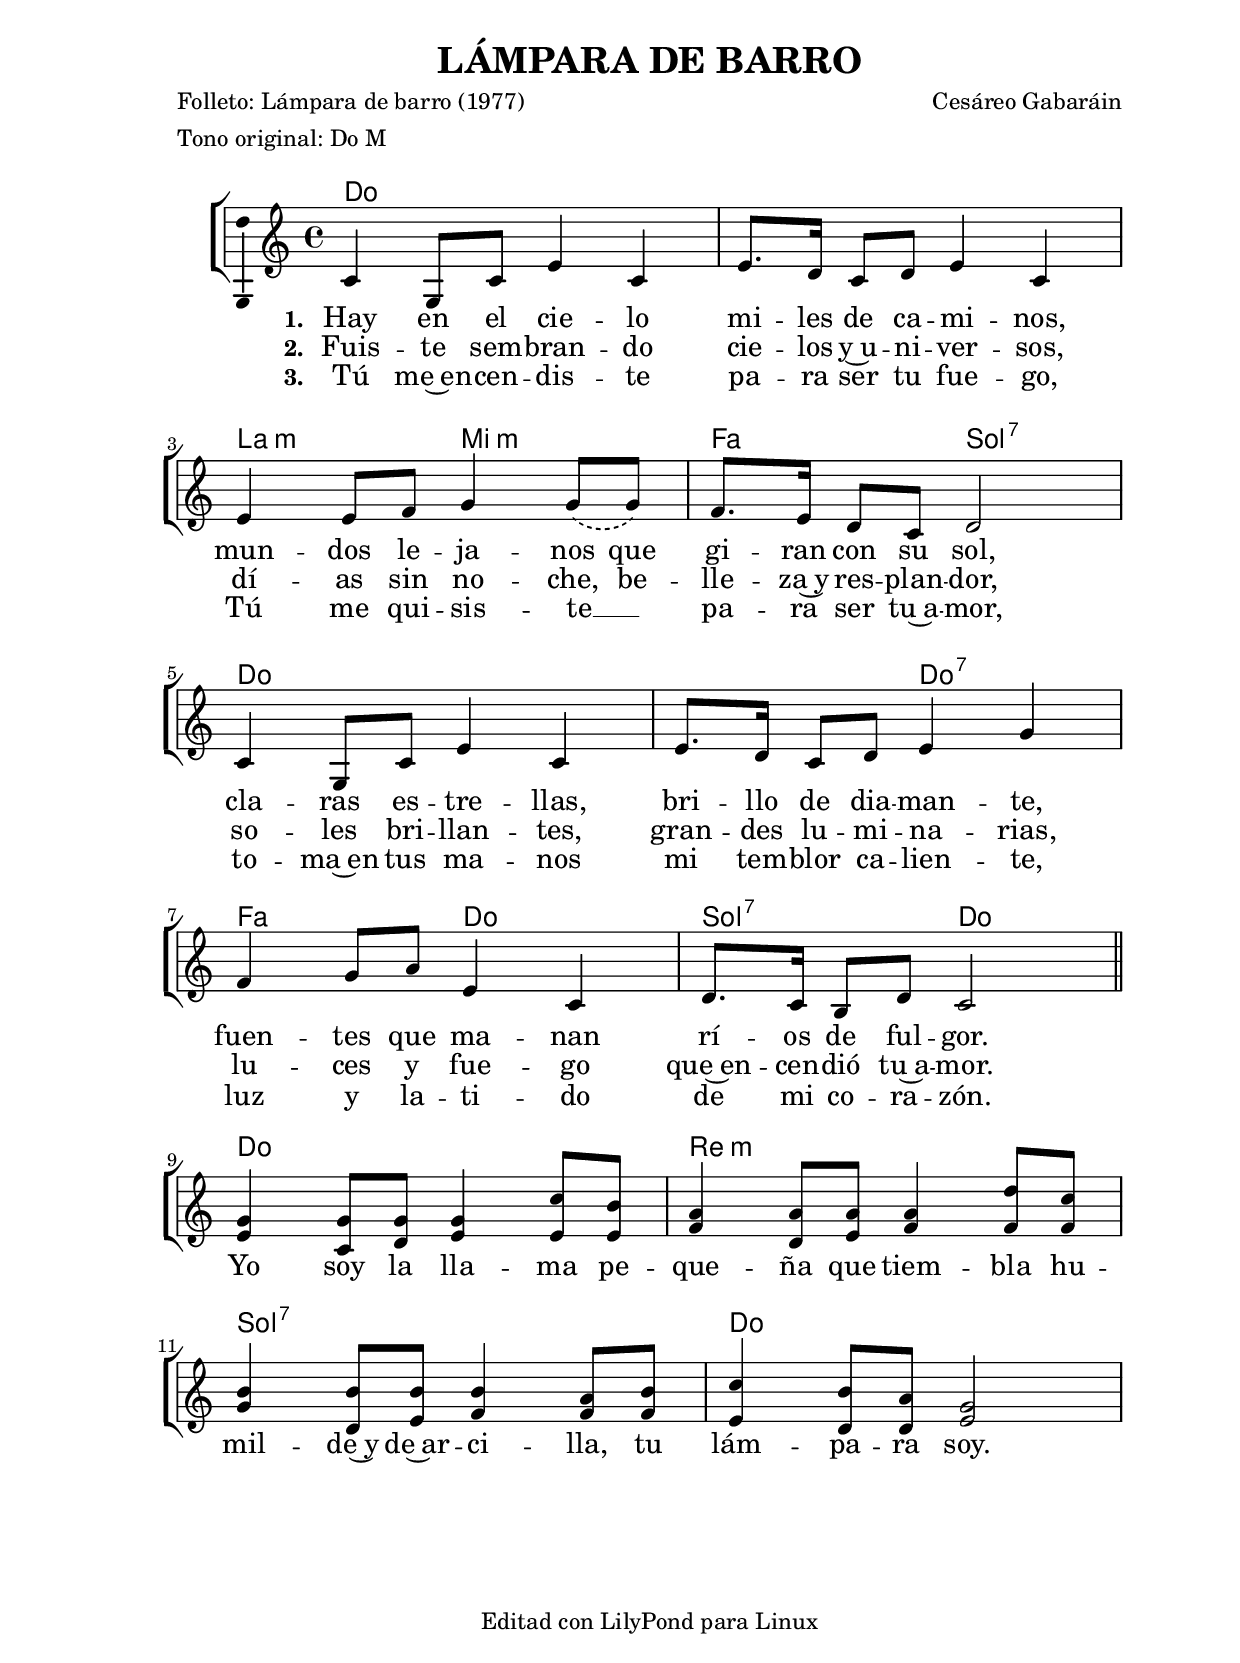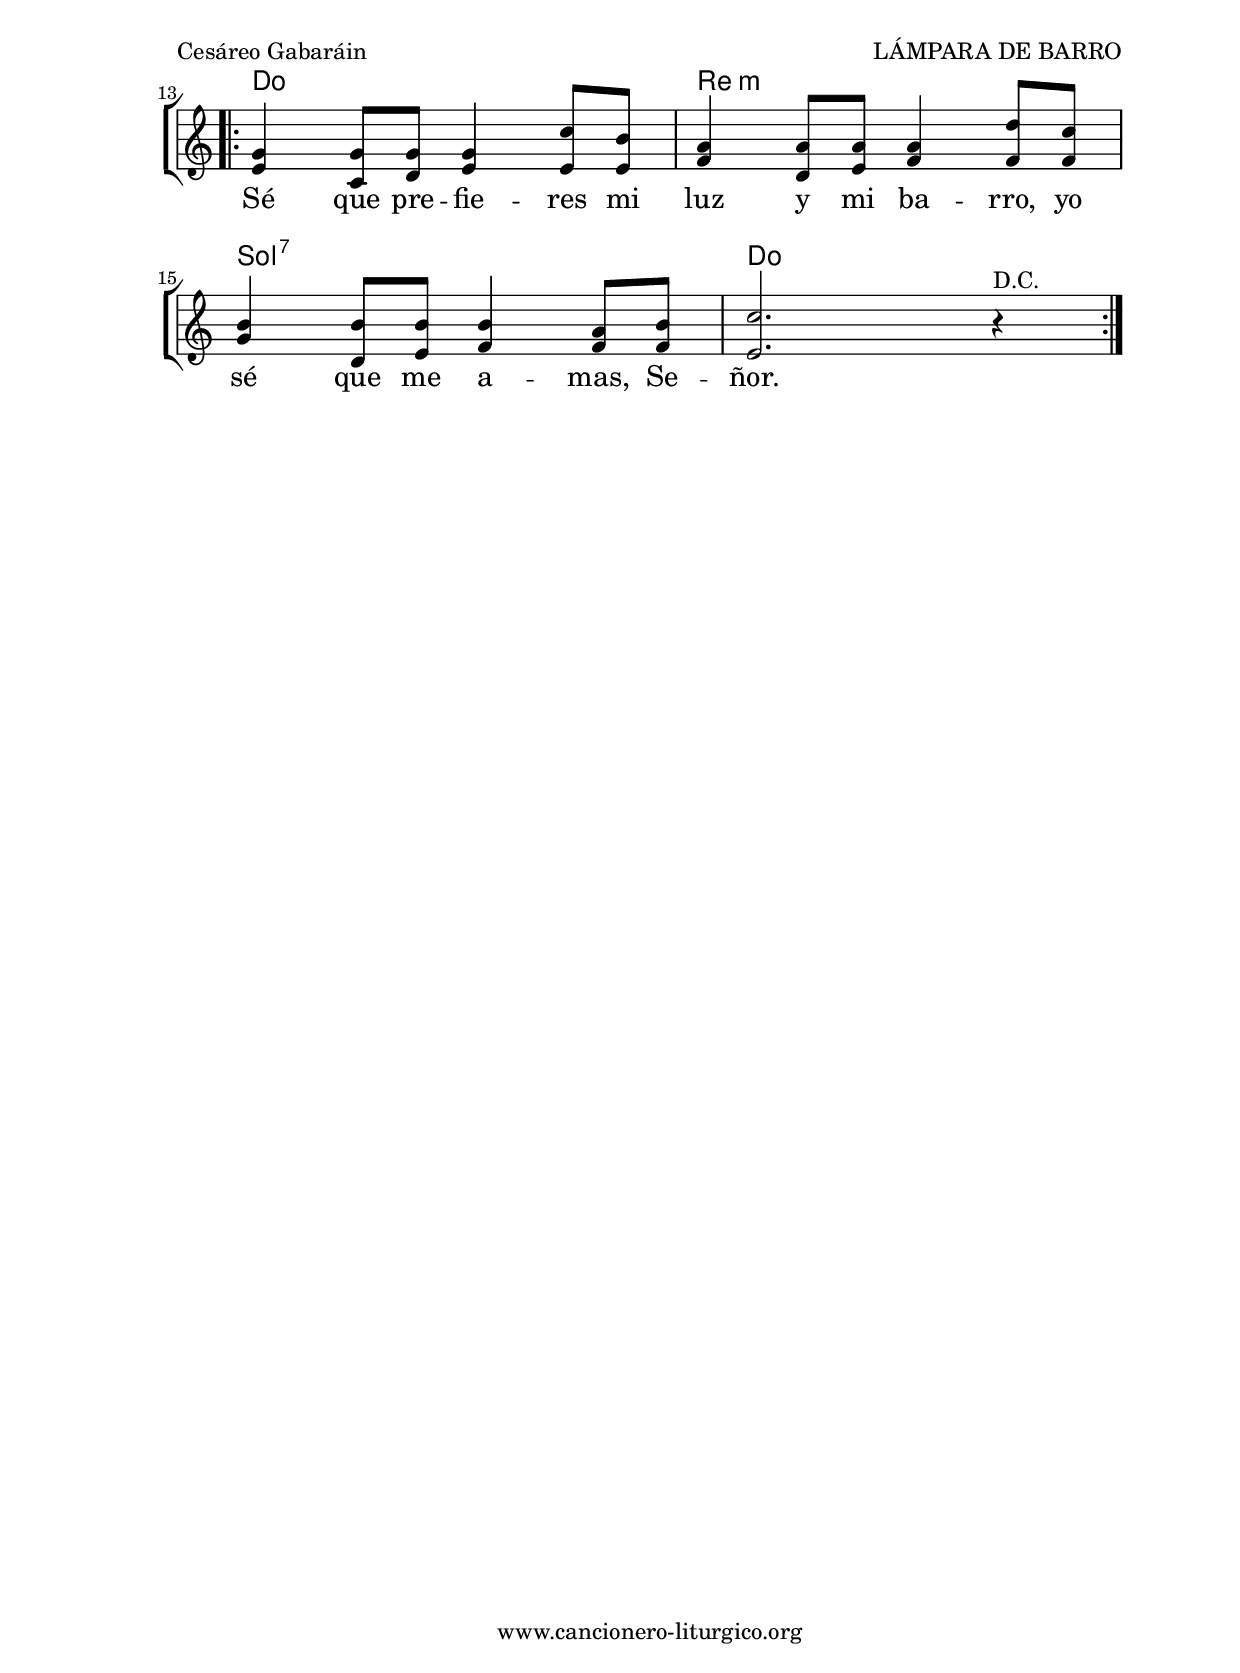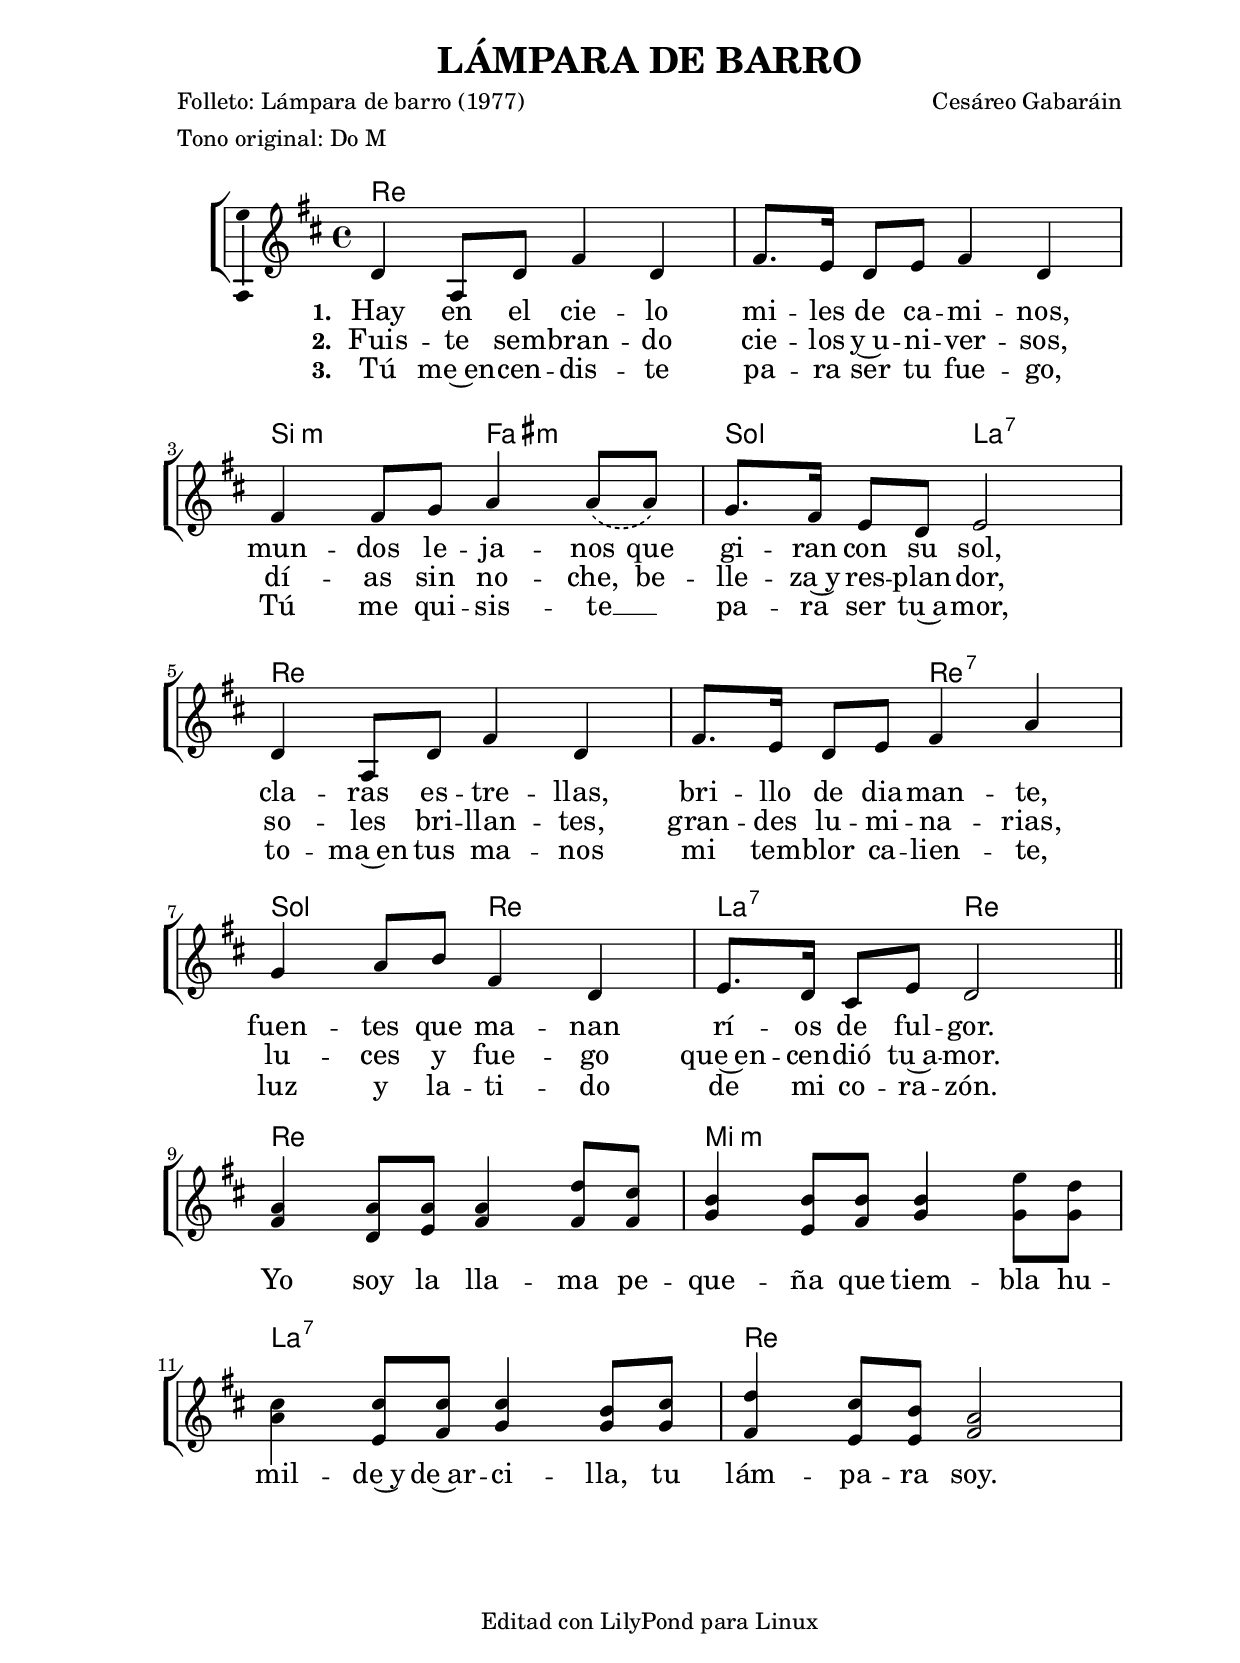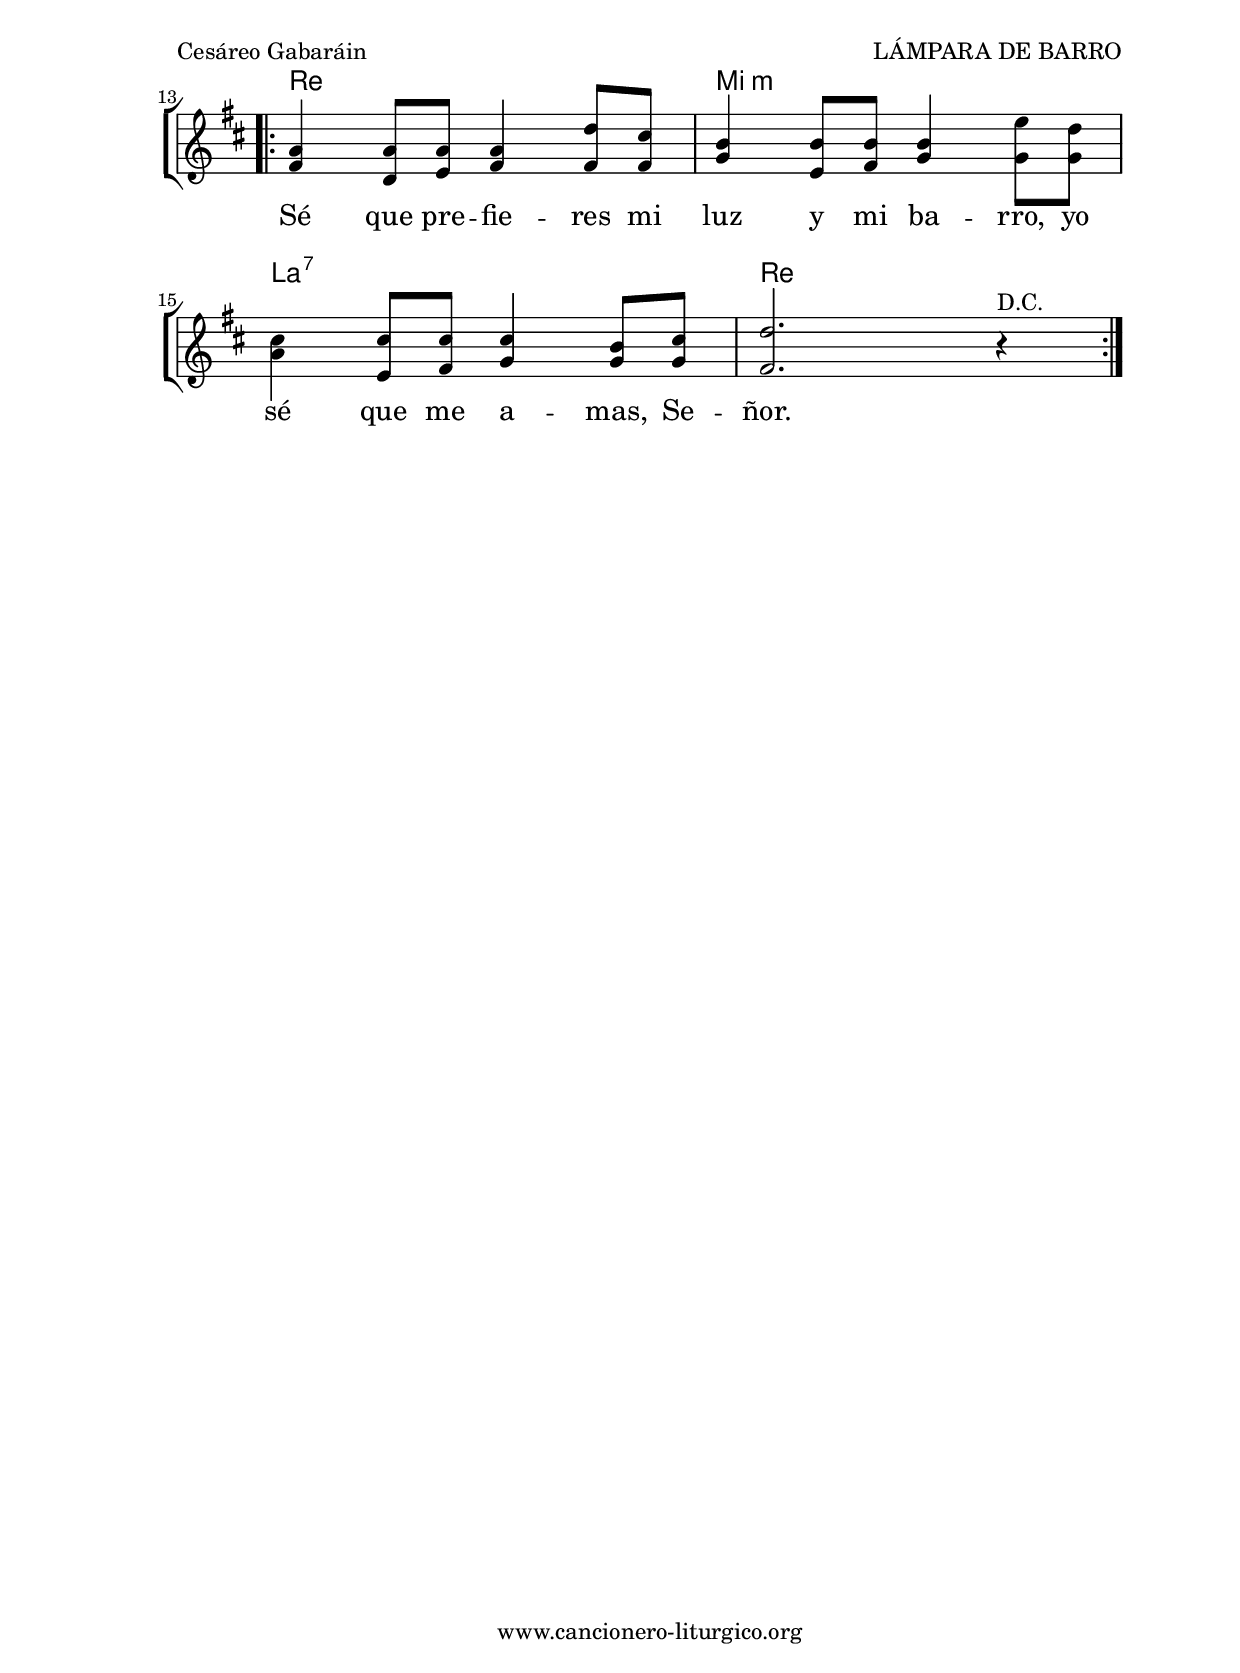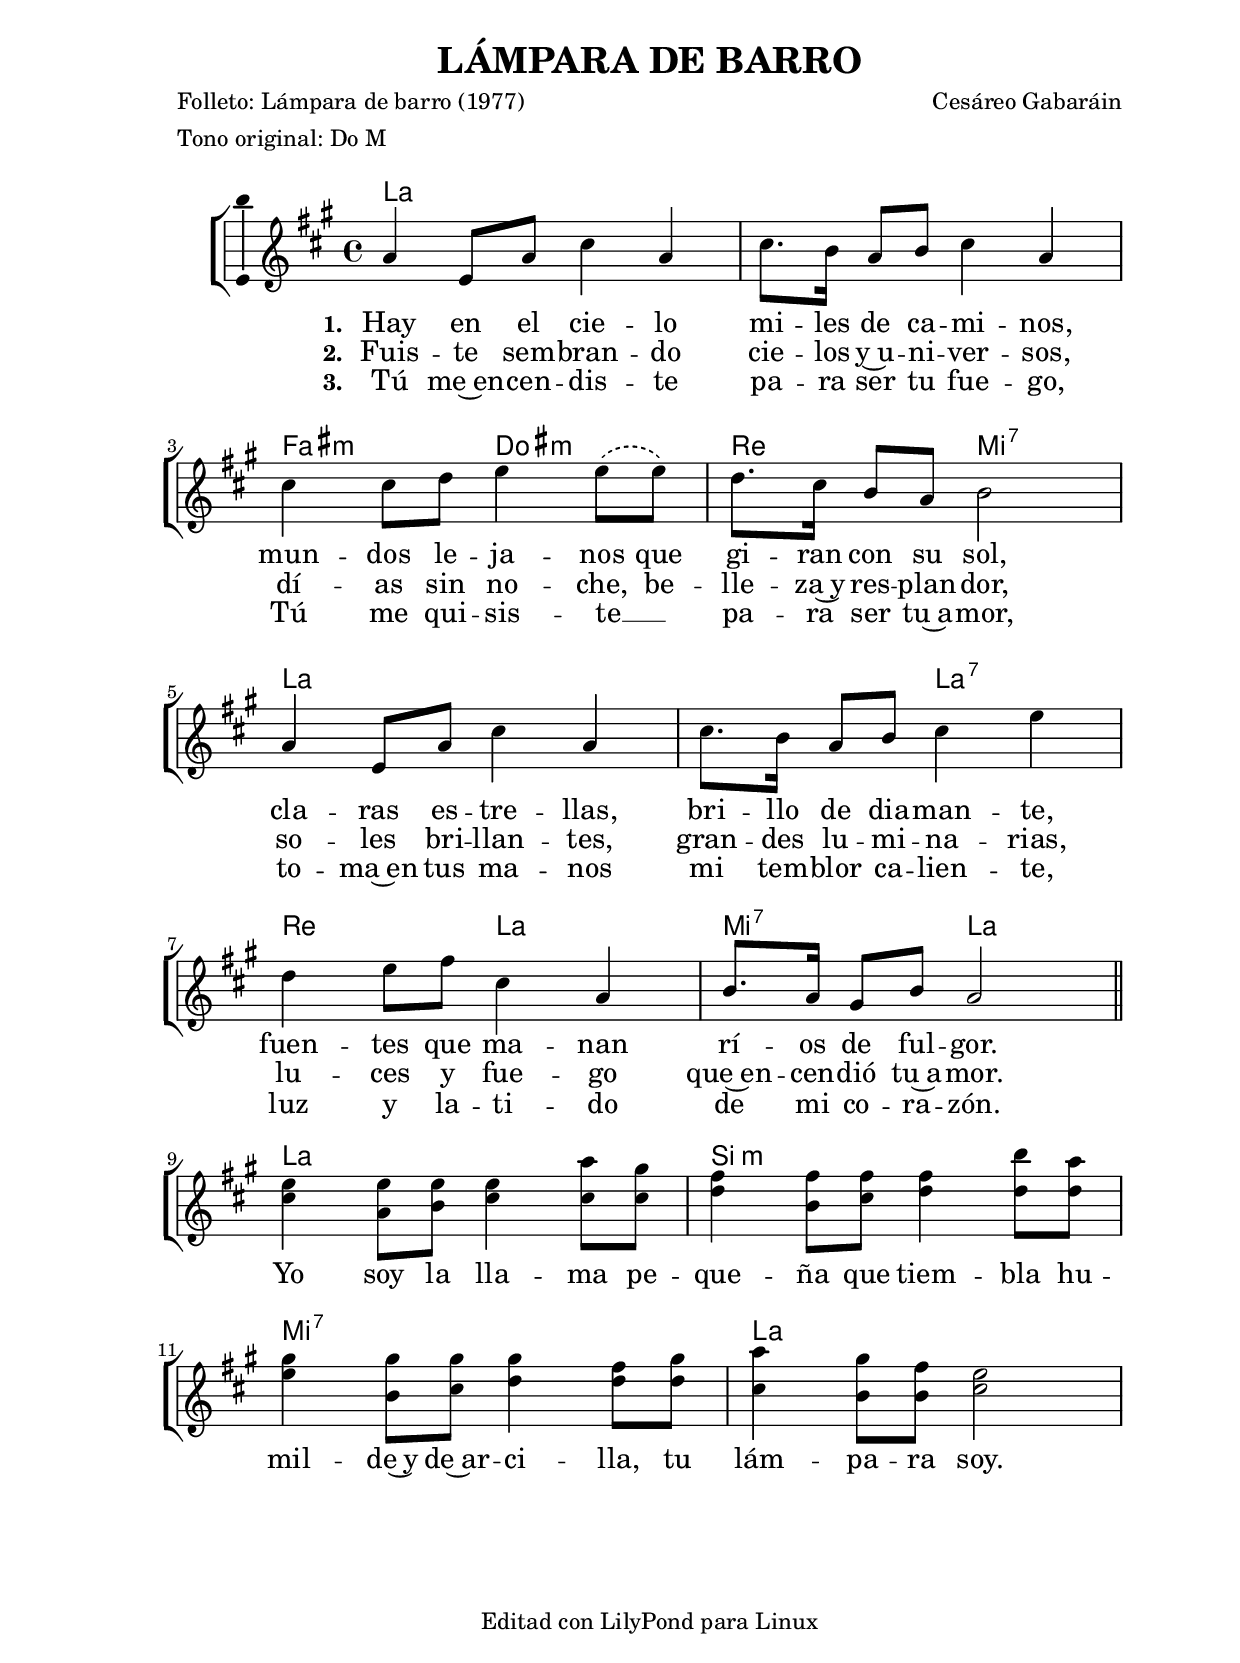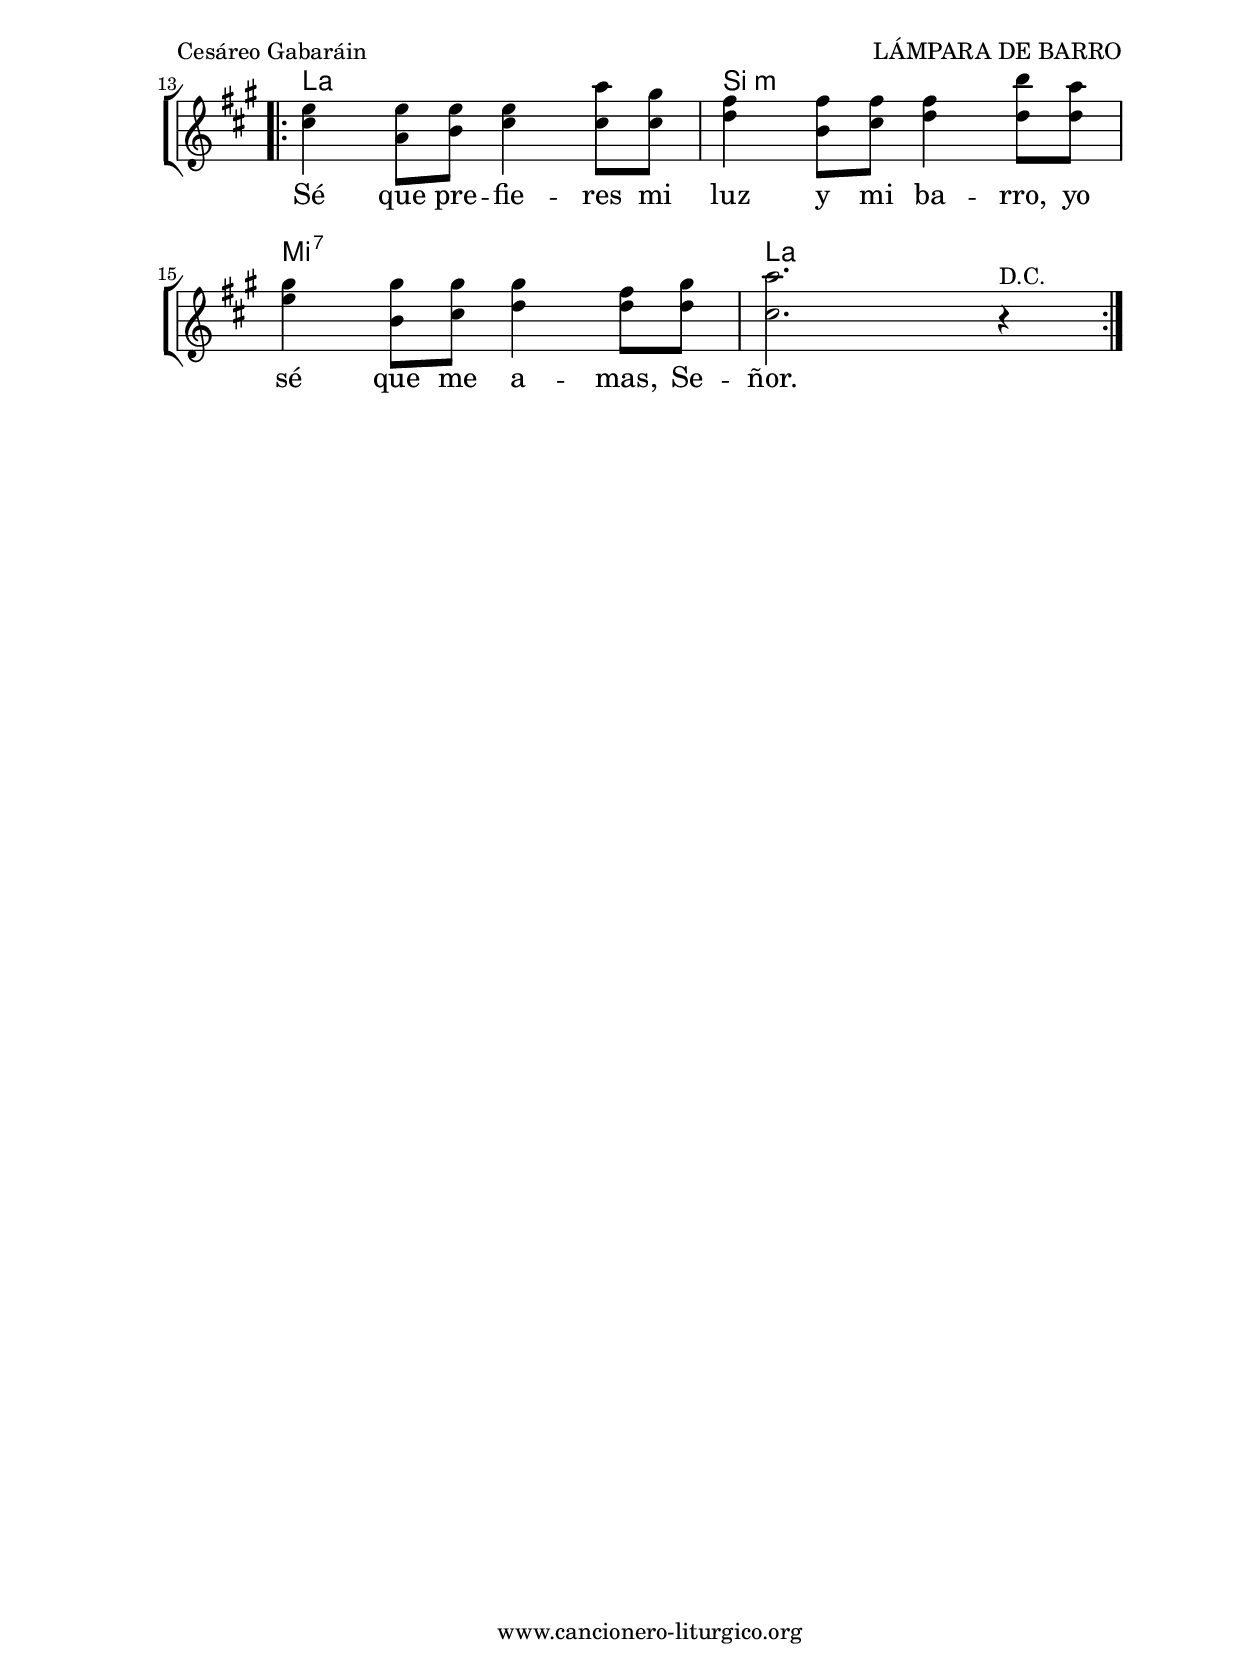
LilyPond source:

%
%para convertir .midi en .wav:
%timidity filename.midi -Ow -o finename.wav
%
%
%Para convertir de .wav a .mp3:
%lame -h -m j filename.wav
%
%
%para escuchar el midi:
%timidity nombrefichero.midi
%


%versión de lilypond para la que se ha escrito esta partitura:
\version "2.16.0"

	%Tamaño papel
	#(set-default-paper-size "a4")
	%Tamaño partitura
	#(set-global-staff-size 20)
	%No responde al pulsar sobre una nota
	#(ly:set-option 'point-and-click #f)

%parámetros del encabezamiento:
\header {
	title = "LÁMPARA DE BARRO"
	subtitle = ""
	composer = "Cesáreo Gabaráin"
	poet = "Folleto: Lámpara de barro (1977)"
	meter = "Tono original: Do M"
	arranger = ""
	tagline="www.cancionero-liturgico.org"
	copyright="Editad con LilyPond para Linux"
	}

%parámetros asociados al papel:
\paper  {
	oddHeaderMarkup = \markup {\fill-line { \on-the-fly #not-first-page \fromproperty #'header:title \on-the-fly #not-first-page \fromproperty #'header:composer }}
	evenHeaderMarkup = \markup {\fill-line { \fromproperty #'header:composer \fromproperty #'header:title }}
	#(set-paper-size "a4")
	print-page-number = ##f
	first-page-number = 1
	print-first-page-number = ##f
%	head-separation = 3.0 \cm
	top-margin = 2.0 \cm
	bottom-margin = 0.5\cm
%%%	bottom-margin = -0.0\cm
	left-margin = 3.0 \cm
	line-width = 16.0 \cm 
	indent = 8\mm
	interscoreline = 2.\mm
	between-system-space = 15\mm
%	para que las partituras no llenen la hoja:
	ragged-bottom = ##t
%	idem para la última hoja:
	ragged-last-bottom = ##f
%	para que las partituras llenen el ancho del papel:
	ragged-last = ##f
	after-title-space = 2.5 \cm
%page-count=1
%system-count=8

	%Flexible Vertical Spacing
%	markup-markup-spacing =
%	#'((basic-distance . 15) (minimum-distance . 15) (padding . 3))
	markup-system-spacing =
	#'((basic-distance . 15) (minimum-distance . 15) (padding . 3))
	system-system-spacing =
	#'((basic-distance . 15) (minimum-distance . 15) (padding . 3))
	score-system-spacing =
	#'((basic-distance . 15) (minimum-distance . 15) (padding . 5))
%	top-system-spacing = % header
%	#'((basic-distance . 8) (minimum-distance . 0) (padding . 0))
%	top-markup-spacing =
%	#'((basic-distance . 20) (minimum-distance . 20) (padding . 0))
	last-bottom-spacing = % footer
	#'((basic-distance . 5) (minimum-distance . 5) (padding . 0))
%	score-markup-spacing =
%	#'((basic-distance . 16) (minimum-distance . 13) (padding . 0))

	}


%parámetros que afectan a toda la partitura:
global =  {
	%clave de sol (G):
	\clef G
	%armadura:
%%%	\transpose c d
	\key c \major
	\tempo 4=100
	\set Score.tempoHideNote = ##t
	}


acordes = {
	\italianChords
	\chordmode {
%%%	\transpose c d
{

c2 s c s a:m e:m f g:7
c2 s c c:7 f c g:7 c

c2 s d:m s g:7 s c2 s

\repeat volta 2 {
c2 s d:m s g:7 s c2 s
}

}
	}
}

melodia =
%%%	\transpose c d
{
\relative c'{
\time 4/4

\phrasingSlurDashed

c4 g8 c e4 c
e8. d16 c8 d e4 c
e4 e8 f g4 g8 \(g\)
f8. e16 d8 c d2

\break

c4 g8 c e4 c
e8. d16 c8 d e4 g
f4 g8 a e4 c
d8. c16 b8 d c2

\bar "||"
\break

<<
{


g'4 g8 g g4 c8 b
a4 a8 a a4 d8 c
b4 b8 b b4 a8 b
c4 b8 a g2

\break

\repeat volta 2 {
g4 g8 g g4 c8 b
a4 a8 a a4 d8 c

\break

b4 b8 b b4 a8 b
c2. r4
}


}
{


e,4 c8 d e4 e8 e
f4 d8 e f4 f8 f
g4 d8 e f4 f8 f
e4 d8 d e2

\break

\repeat volta 2 {
e4 c8 d e4 e8 e
f4 d8 e f4 f8 f

\break

g4 d8 e f4 f8 f
e2. s4^"D.C."
}


}
>>

%%%\bar "|."
}
}

texto = \lyricmode {
\set stanza =#"1. " Hay en el cie -- lo mi -- les de ca -- mi -- nos,
mun -- dos le -- ja -- nos que gi -- ran con su sol,
cla -- ras es -- tre -- llas, bri -- llo de dia -- man -- te,
fuen -- tes que ma -- nan rí -- os de ful -- gor.

Yo soy la lla -- ma pe -- que -- ña que tiem -- bla
hu -- mil -- de~y de~ar -- ci -- lla, tu lám -- pa -- ra soy.
Sé que pre -- fie -- res mi luz y mi ba -- rro,
yo sé que me a -- mas, Se -- ñor.

}

textodos = \lyricmode {
\set stanza =#"2. " Fuis -- te sem -- bran -- do cie -- los y~u -- ni -- ver -- sos,
dí -- as sin no -- che, be -- lle -- za~y res -- plan -- dor,
so -- les bri -- llan -- tes, gran -- des lu -- mi -- na -- rias,
lu -- ces y fue -- go que~en -- cen -- dió tu~a -- mor.

}

textotres = \lyricmode {
\set stanza =#"3. " Tú me~en -- cen -- dis -- te pa -- ra ser tu fue -- go,
Tú me qui -- sis -- te __ _ pa -- ra ser tu~a -- mor,
to -- ma~en tus ma -- nos mi tem -- blor ca -- lien -- te,
luz y la -- ti -- do de mi co -- ra -- zón.

}


acordesStaff = \context ChordNames = acordesStaff <<
	\set chordChanges = ##t
	\acordes
	>>


vozStaff = \context Voice = vozStaff
\with {\consists "Ambitus_engraver"}
<<
%	\set Staff.instrumentName = ""
%	\set Staff.shortInstrumentName = ""
%	\set Staff.midiInstrument = #"cbrinet"
%	\set Staff.midiInstrument = #"cello"
%	\set Staff.midiInstrument = #"flute"
	\set Staff.midiInstrument = #"electric guitar (jazz)"
%	\set Staff.midiInstrument = #"english horn"
%	\set Staff.midiInstrument = #"violin"
%	\set Staff.midiInstrument = #"glockenspiel"
	\set Staff.midiMinimumVolume = #0.7
	\set Staff.midiMaximumVolume = #0.9
	\global
	\melodia
	>>

textoStaff = \context Lyrics = textoStaff <<
	\lyricsto vozStaff \texto
	>>

textodosStaff = \context Lyrics = textodosStaff <<
	\lyricsto vozStaff \textodos
	>>

textotresStaff = \context Lyrics = textotresStaff <<
	\lyricsto vozStaff \textotres
	>>


\book {
	\score {
		\context ChoirStaff {
			\override StaffGroup.SystemStartBracket #'collapse-height = #1
			\override Score.SystemStartBar #'collapse-height = #1
			<<
			\acordesStaff
			\vozStaff
			\textoStaff
			\textodosStaff
			\textotresStaff
			>>
			}
		\layout {
	    		\context {
				\Lyrics
				\override LyricText #'font-size = #2
				}
	   		 \context {
				\Score
				\override StaffSymbol #'staff-space = #(magstep +3)
				}
			}
		}
	\score {
		\unfoldRepeats
		\context ChoirStaff {
			<<
			\acordesStaff
			\vozStaff
			>>
			}
		\midi {
	  		\context {
	  			\Score
				tempoWholesPerMinute = #(ly:make-moment 70 4)
				}
			}
		}
	}



#(define output-suffix "C")
\book {
	\score {
		\context ChoirStaff {
			\override StaffGroup.SystemStartBracket #'collapse-height = #1
			\override Score.SystemStartBar #'collapse-height = #1
\transpose c d
			<<
			\acordesStaff
			\vozStaff
			\textoStaff
			\textodosStaff
			\textotresStaff
			>>
			}
		\layout {
	    		\context {
				\Lyrics
				\override LyricText #'font-size = #2
				}
	   		 \context {
				\Score
				\override StaffSymbol #'staff-space = #(magstep +3)
				}
			}
		}
	}

#(define output-suffix "S")
\book {
	\score {
		\context ChoirStaff {
			\override StaffGroup.SystemStartBracket #'collapse-height = #1
			\override Score.SystemStartBar #'collapse-height = #1
\transpose c a
			<<
			\acordesStaff
			\vozStaff
			\textoStaff
			\textodosStaff
			\textotresStaff
			>>
			}
		\layout {
	    		\context {
				\Lyrics
				\override LyricText #'font-size = #2
				}
	   		 \context {
				\Score
				\override StaffSymbol #'staff-space = #(magstep +3)
				}
			}
		}
	}


